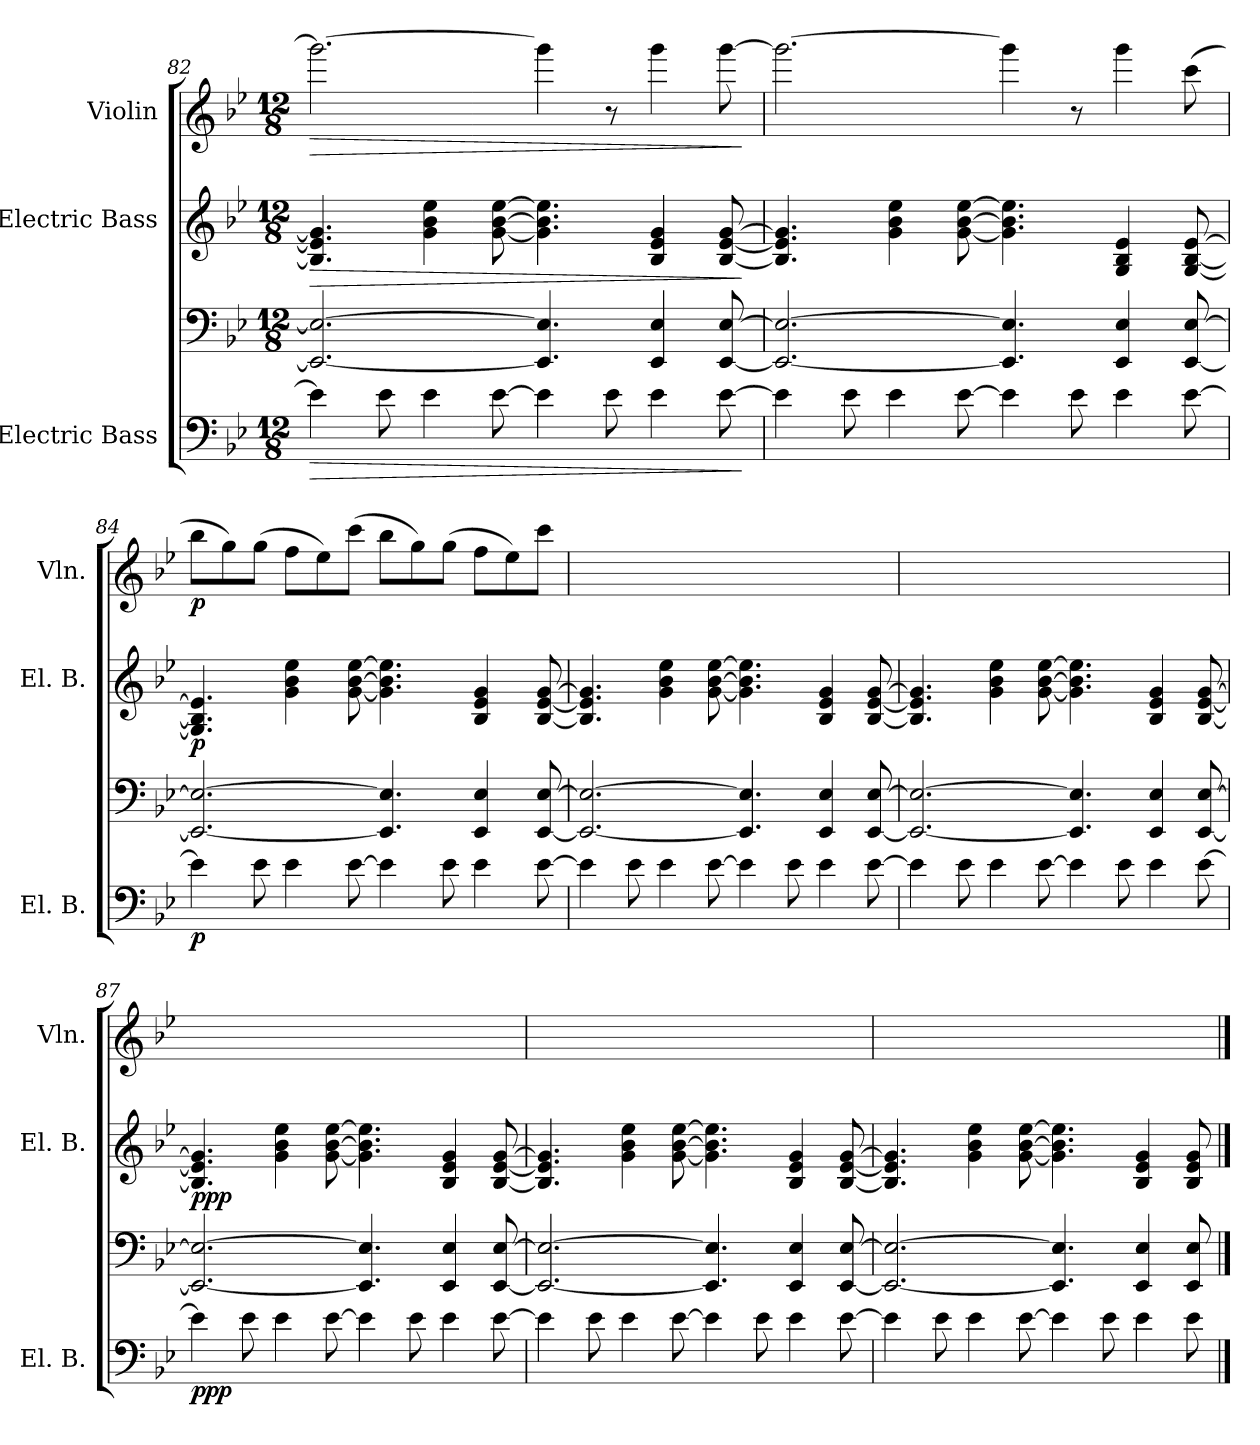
**kern	**kern	**dynam	**kern	**dynam	**kern	**dynam
*part3	*part3	*part3	*part2	*part2	*part1	*part1
*staff4	*staff3	*staff3/4	*staff2	*staff2	*staff1	*staff1
*I"Electric Bass	*	*	*I"Electric Bass	*	*I"Violin	*
*I'El. B.	*	*	*I'El. B.	*	*I'Vln.	*
*clefF4	*clefF4	*	*clefG2	*	*clefG2	*
*k[b-e-]	*k[b-e-]	*	*k[b-e-]	*	*k[b-e-]	*
*M12/8	*M12/8	*	*M12/8	*	*M12/8	*
=82	=82	=82	=82	=82	=82	=82
!	!	!LO:HP:b=2	!	!LO:HP:b	!	!LO:HP:b
4e-\]	2.EE-_/ 2.E-_/	>	4.B-]/ 4.e-]/ 4.g]/	>	2.ggg\_	>
8e-\	.	.	.	.	.	.
4e-\	.	.	4g\ 4b-\ 4ee-\	.	.	.
[8e-\	.	.	[8g\ [8b-\ [8ee-\	.	.	.
4e-\]	4.EE-]/ 4.E-]/	.	4.g]\ 4.b-]\ 4.ee-]\	.	4ggg\]	.
8e-\	.	.	.	.	8r	.
4e-\	4EE-/ 4E-/	.	4B-/ 4e-/ 4g/	.	4ggg\	.
[8e-\	[8EE-/ [8E-/	.	[8B-/ [8e-/ [8g/	.	[8ggg\	.
.	.	]	.	]	.	]
=83	=83	=83	=83	=83	=83	=83
4e-\]	2.EE-_/ 2.E-_/	.	4.B-]/ 4.e-]/ 4.g]/	.	2.ggg\_	.
8e-\	.	.	.	.	.	.
4e-\	.	.	4g\ 4b-\ 4ee-\	.	.	.
[8e-\	.	.	[8g\ [8b-\ [8ee-\	.	.	.
4e-\]	4.EE-]/ 4.E-]/	.	4.g]\ 4.b-]\ 4.ee-]\	.	4ggg\]	.
8e-\	.	.	.	.	8r	.
4e-\	4EE-/ 4E-/	.	4G/ 4B-/ 4e-/	.	4ggg\	.
[8e-\	[8EE-/ [8E-/	.	[8G/ [8B-/ [8e-/	.	(8ccc\	.
=84	=84	=84	=84	=84	=84	=84
!	!	!LO:DY:b=2	!	!LO:DY:b	!	!LO:DY:b
4e-\]	2.EE-_/ 2.E-_/	p	4.G]/ 4.B-]/ 4.e-]/	p	8bb-\L	p
.	.	.	.	.	8gg\)	.
8e-\	.	.	.	.	(8gg\J	.
4e-\	.	.	4g\ 4b-\ 4ee-\	.	8ff\L	.
.	.	.	.	.	8ee-\)	.
[8e-\	.	.	[8g\ [8b-\ [8ee-\	.	(8ccc\J	.
4e-\]	4.EE-]/ 4.E-]/	.	4.g]\ 4.b-]\ 4.ee-]\	.	8bb-\L	.
.	.	.	.	.	8gg\)	.
8e-\	.	.	.	.	(8gg\J	.
4e-\	4EE-/ 4E-/	.	4B-/ 4e-/ 4g/	.	8ff\L	.
.	.	.	.	.	8ee-\)	.
[8e-\	[8EE-/ [8E-/	.	[8B-/ [8e-/ [8g/	.	8ccc\J	.
=85	=85	=85	=85	=85	=85	=85
4e-\]	2.EE-_/ 2.E-_/	.	4.B-]/ 4.e-]/ 4.g]/	.	1.ryy	.
8e-\	.	.	.	.	.	.
4e-\	.	.	4g\ 4b-\ 4ee-\	.	.	.
[8e-\	.	.	[8g\ [8b-\ [8ee-\	.	.	.
4e-\]	4.EE-]/ 4.E-]/	.	4.g]\ 4.b-]\ 4.ee-]\	.	.	.
8e-\	.	.	.	.	.	.
4e-\	4EE-/ 4E-/	.	4B-/ 4e-/ 4g/	.	.	.
[8e-\	[8EE-/ [8E-/	.	[8B-/ [8e-/ [8g/	.	.	.
!!LO:PB:g=z
=86	=86	=86	=86	=86	=86	=86
4e-\]	2.EE-_/ 2.E-_/	.	4.B-]/ 4.e-]/ 4.g]/	.	1.ryy	.
8e-\	.	.	.	.	.	.
4e-\	.	.	4g\ 4b-\ 4ee-\	.	.	.
[8e-\	.	.	[8g\ [8b-\ [8ee-\	.	.	.
4e-\]	4.EE-]/ 4.E-]/	.	4.g]\ 4.b-]\ 4.ee-]\	.	.	.
8e-\	.	.	.	.	.	.
4e-\	4EE-/ 4E-/	.	4B-/ 4e-/ 4g/	.	.	.
[8e-\	[8EE-/ [8E-/	.	[8B-/ [8e-/ [8g/	.	.	.
=87	=87	=87	=87	=87	=87	=87
!	!	!LO:DY:b=2	!	!LO:DY:b	!	!
4e-\]	2.EE-_/ 2.E-_/	ppp	4.B-]/ 4.e-]/ 4.g]/	ppp	1.ryy	.
8e-\	.	.	.	.	.	.
4e-\	.	.	4g\ 4b-\ 4ee-\	.	.	.
[8e-\	.	.	[8g\ [8b-\ [8ee-\	.	.	.
4e-\]	4.EE-]/ 4.E-]/	.	4.g]\ 4.b-]\ 4.ee-]\	.	.	.
8e-\	.	.	.	.	.	.
4e-\	4EE-/ 4E-/	.	4B-/ 4e-/ 4g/	.	.	.
[8e-\	[8EE-/ [8E-/	.	[8B-/ [8e-/ [8g/	.	.	.
=88	=88	=88	=88	=88	=88	=88
4e-\]	2.EE-_/ 2.E-_/	.	4.B-]/ 4.e-]/ 4.g]/	.	1.ryy	.
8e-\	.	.	.	.	.	.
4e-\	.	.	4g\ 4b-\ 4ee-\	.	.	.
[8e-\	.	.	[8g\ [8b-\ [8ee-\	.	.	.
4e-\]	4.EE-]/ 4.E-]/	.	4.g]\ 4.b-]\ 4.ee-]\	.	.	.
8e-\	.	.	.	.	.	.
4e-\	4EE-/ 4E-/	.	4B-/ 4e-/ 4g/	.	.	.
[8e-\	[8EE-/ [8E-/	.	[8B-/ [8e-/ [8g/	.	.	.
=89	=89	=89	=89	=89	=89	=89
4e-\]	2.EE-_/ 2.E-_/	.	4.B-]/ 4.e-]/ 4.g]/	.	1.ryy	.
8e-\	.	.	.	.	.	.
4e-\	.	.	4g\ 4b-\ 4ee-\	.	.	.
[8e-\	.	.	[8g\ [8b-\ [8ee-\	.	.	.
4e-\]	4.EE-]/ 4.E-]/	.	4.g]\ 4.b-]\ 4.ee-]\	.	.	.
8e-\	.	.	.	.	.	.
4e-\	4EE-/ 4E-/	.	4B-/ 4e-/ 4g/	.	.	.
8e-\	8EE-/ 8E-/	.	8B-/ 8e-/ 8g/	.	.	.
==	==	==	==	==	==	==
*-	*-	*-	*-	*-	*-	*-
